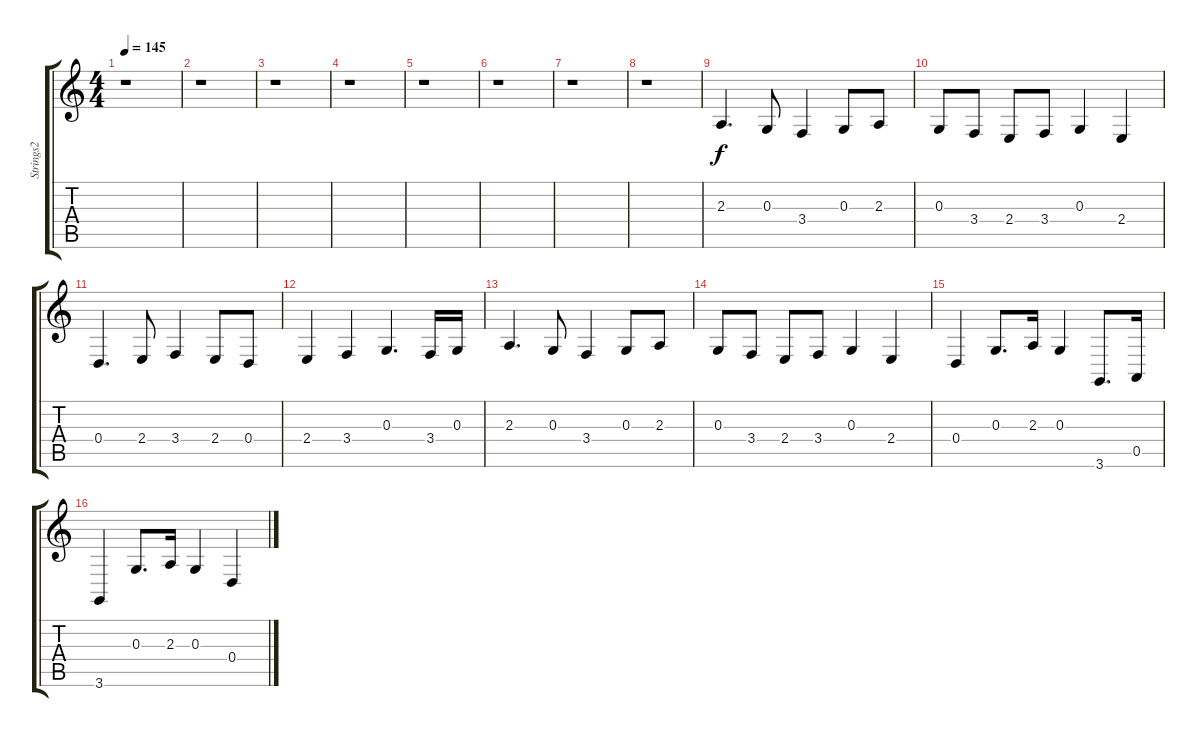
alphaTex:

\track ("Strings2" "Strings2") {instrument stringensemble1}
\staff {score tabs}
\tuning (E4 B3 G3 D3 A2 E2) {hide}
\ts (4 4)
\tempo 145
\clef g2
\ks c
r.1{dy f} |
r.1 |
r.1 |
r.1 |
r.1 |
r.1 |
r.1 |
r.1 |
2.3.4{d} 0.3.8 3.4.4 0.3.8 2.3.8 |
0.3.8 3.4.8 2.4.8 3.4.8 0.3.4 2.4.4 |
0.4.4{d} 2.4.8 3.4.4 2.4.8 0.4.8 |
2.4.4 3.4.4 0.3.4{d} 3.4.16 0.3.16 |
2.3.4{d} 0.3.8 3.4.4 0.3.8 2.3.8 |
0.3.8 3.4.8 2.4.8 3.4.8 0.3.4 2.4.4 |
0.4.4 0.3.8{d} 2.3.16 0.3.4 3.6.8{d} 0.5.16 |
3.6.4 0.3.8{d} 2.3.16 0.3.4 0.4.4
